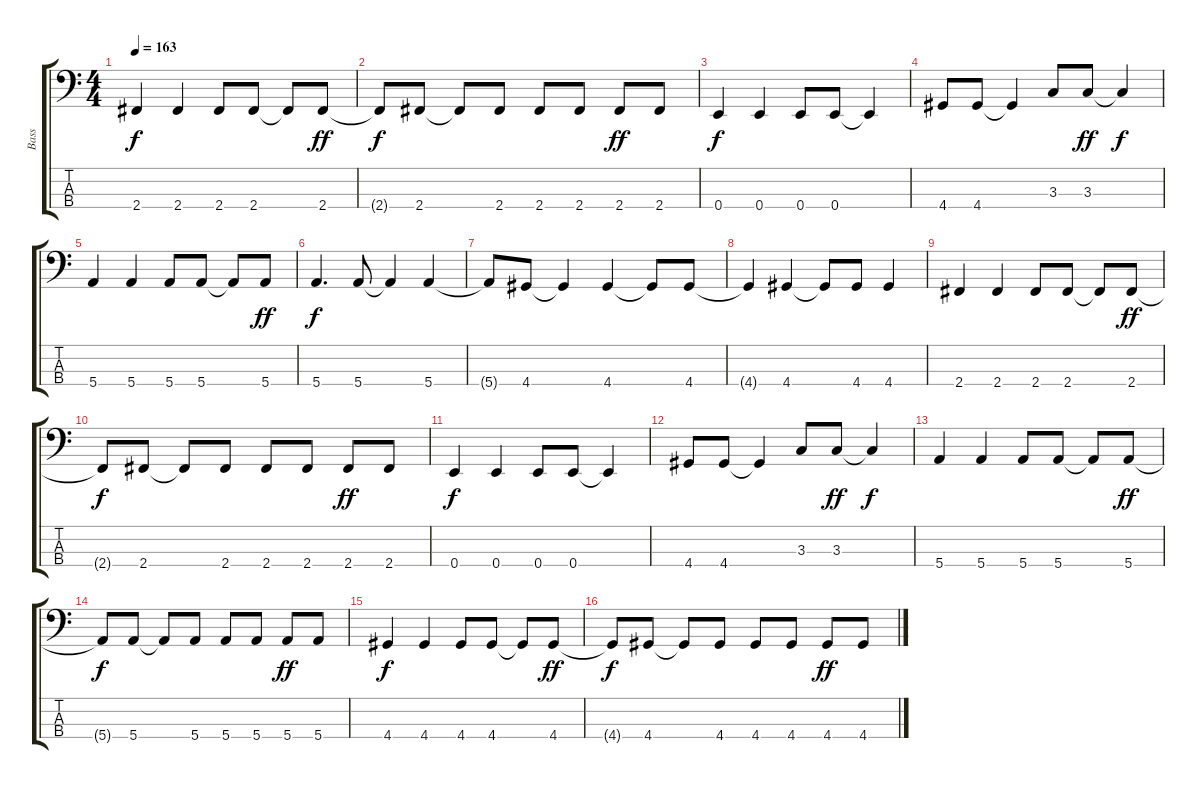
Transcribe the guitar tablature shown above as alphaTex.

\track ("Bass" "Bass") {instrument electricbassfinger}
\staff {score tabs}
\tuning (G2 D2 A1 E1) {hide}
\ts (4 4)
\tempo 163
\clef f4
\ks c
2.4.4{dy f} 2.4.4 2.4.8 2.4.8 2.4{t}.8 2.4.8{dy ff} |
2.4{t}.8{dy f} 2.4.8 2.4{t}.8 2.4.8 2.4.8 2.4.8 2.4.8{dy ff} 2.4.8 |
0.4.4{dy f} 0.4.4 0.4.8 0.4.8 0.4{t}.4 |
4.4.8 4.4.8 4.4{t}.4 3.3.8 3.3.8{dy ff} 3.3{t}.4{dy f} |
5.4.4 5.4.4 5.4.8 5.4.8 5.4{t}.8 5.4.8{dy ff} |
5.4.4{d dy f} 5.4.8 5.4{t}.4 5.4.4 |
5.4{t}.8 4.4.8 4.4{t}.4 4.4.4 4.4{t}.8 4.4.8 |
4.4{t}.4 4.4.4 4.4{t}.8 4.4.8 4.4.4 |
2.4.4 2.4.4 2.4.8 2.4.8 2.4{t}.8 2.4.8{dy ff} |
2.4{t}.8{dy f} 2.4.8 2.4{t}.8 2.4.8 2.4.8 2.4.8 2.4.8{dy ff} 2.4.8 |
0.4.4{dy f} 0.4.4 0.4.8 0.4.8 0.4{t}.4 |
4.4.8 4.4.8 4.4{t}.4 3.3.8 3.3.8{dy ff} 3.3{t}.4{dy f} |
5.4.4 5.4.4 5.4.8 5.4.8 5.4{t}.8 5.4.8{dy ff} |
5.4{t}.8{dy f} 5.4.8 5.4{t}.8 5.4.8 5.4.8 5.4.8 5.4.8{dy ff} 5.4.8 |
4.4.4{dy f} 4.4.4 4.4.8 4.4.8 4.4{t}.8 4.4.8{dy ff} |
4.4{t}.8{dy f} 4.4.8 4.4{t}.8 4.4.8 4.4.8 4.4.8 4.4.8{dy ff} 4.4.8
